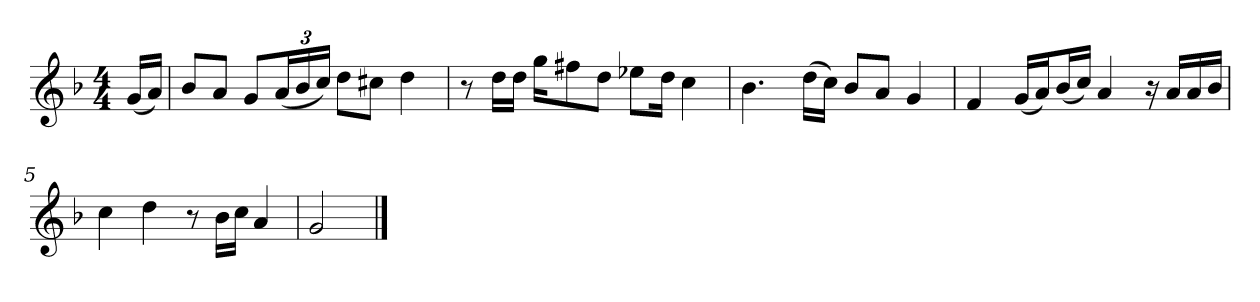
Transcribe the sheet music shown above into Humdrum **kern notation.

**kern
*part1
*staff1
*k[b-]
*M4/4
*MM120
=
(16gLL
16aJJ)
=1
8b-L
8aJ
8gL
(24aL
24b-
24ccJJ)
8ddL
8cc#XJ
4dd
=2
8r
16ddLL
16ddJJ
16ggKL
8ff#X
8ddJ
8ee-XL
16ddJk
4cc
=3
4.b-
(16ddLL
16ccJJ)
8b-L
8aJ
4g
=4
4f
(16gLL
16aJ)
(16b-L
16ccJJ)
4a
16r
16aLL
16a
16b-JJ
=5
4cc
4dd
8r
16b-LL
16ccJJ
4a
=6
2g
==
*-
